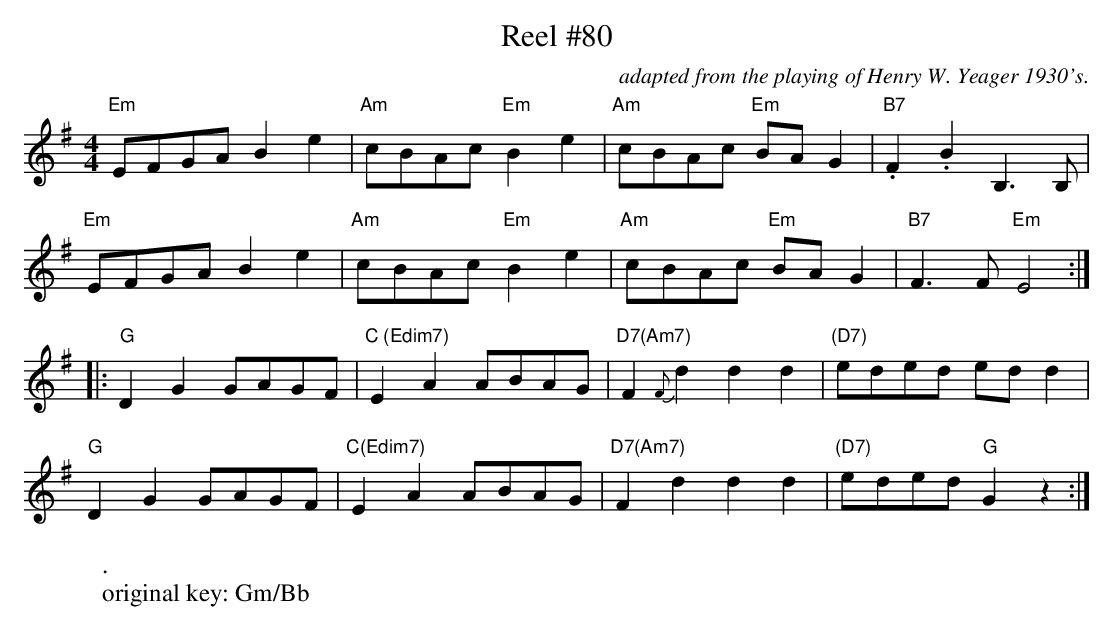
X:1
T:Reel #80
O:adapted from the playing of Henry W. Yeager 1930's.
L:1/8
M:4/4
K:Em
"Em" EFGA B2 e2 |"Am"cBAc"Em" B2e2 |"Am"cBAc"Em" BAG2 |"B7".F2 .B2B,2>B,2|
"Em"EFGAB2e2|"Am"cBAc "Em"B2e2|"Am" cBAc  "Em"BAG2 |"B7"F2>F2 "Em"E4 :|
K:G
|:"G"D2G2 GAGF| "C (Edim7)"E2A2 ABAG| "D7(Am7)"F2 {F}d2d2d2|"(D7)"eded edd2|
"G"D2G2 GAGF|"C(Edim7)" E2A2 ABAG|"D7(Am7)" F2 d2d2d2|"(D7)"eded "G"G2z2:|
W:.
W: original key: Gm/Bb
